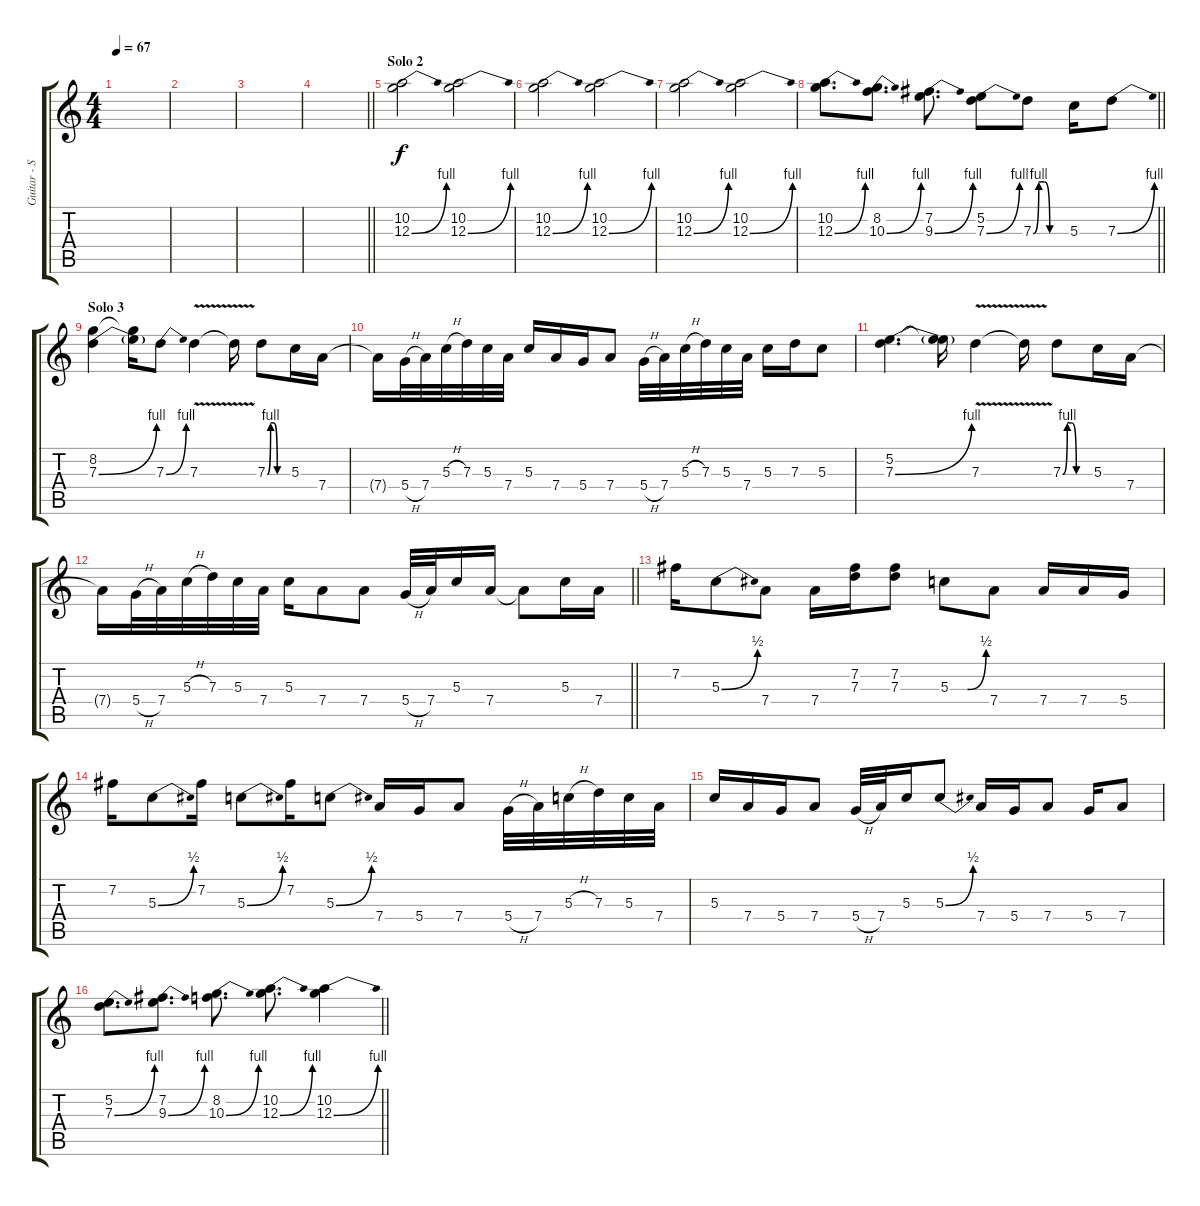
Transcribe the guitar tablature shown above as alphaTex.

\track ("Guitar - Solos" "Guitar - S") {instrument overdrivenguitar}
\staff {score tabs}
\tuning (E4 B3 G3 D3 A2 E2) {hide}
\ts (4 4)
\tempo 67
\clef g2
\ks c
|
|
|
\barLineRight lightlight
|
\section ("" "Solo 2")
(10.2 12.3{be (bend 0 0 60 4)}).2 (10.2 12.3{be (bend 0 0 60 4)}).2 |
(10.2 12.3{be (bend 0 0 60 4)}).2 (10.2 12.3{be (bend 0 0 60 4)}).2 |
(10.2 12.3{be (bend 0 0 60 4)}).2 (10.2 12.3{be (bend 0 0 60 4)}).2 |
\barLineRight lightlight
(10.2 12.3{be (bend 0 0 60 4)}).8{d} (8.2 10.3{be (bend 0 0 60 4)}).8{d} (7.2 9.3{be (bend 0 0 60 4)}).8{d} (5.2 7.3{be (bend 0 0 60 4)}).8 7.3{be (custom 0 0 10 4 20 4 30 0 60 0)}.8 5.3.16 7.3{be (bend 0 0 60 4)}.8 |
\section ("" "Solo 3")
(8.2 7.3{be (bend 0 0 60 4)}).4 (8.2{t} 7.3{t}).16 7.3{be (bend 0 0 60 4)}.8 7.3{v}.4 7.3{t}.16 7.3{be (custom 0 0 10 4 20 4 30 0 60 0)}.8 5.3.16 7.4.16 |
7.4{t}.16 5.4{h}.32 7.4.32 5.3{h}.32 7.3.32 5.3.32 7.4.32 5.3.16 7.4.16 5.4.16 7.4.8 5.4{h}.32 7.4.32 5.3{h}.32 7.3.32 5.3.32 7.4.32 5.3.16 7.3.16 5.3.8 |
(5.2 7.3{be (bend 0 0 60 4)}).4{d} (5.2{t} 7.3{t}).16 7.3{v}.4 7.3{t}.16 7.3{be (custom 0 0 10 4 20 4 30 0 60 0)}.8 5.3.16 7.4.16 |
\barLineRight lightlight
7.4{t}.16 5.4{h}.32 7.4.32 5.3{h}.32 7.3.32 5.3.32 7.4.32 5.3.16 7.4.8 7.4.8 5.4{h}.32 7.4.32 5.3.16 7.4.16 7.4{t}.8 5.3.16 7.4.16 |
7.2.16 5.3{be (bend 0 0 60 2)}.8 7.4.8 7.4.16 (7.2 7.3).16 (7.2 7.3).8 5.3{be (custom 0 0 13 0 15 0 29 0 60 2)}.8 7.4.8 7.4.16 7.4.16 5.4.16 |
7.2.16 5.3{be (bend 0 0 60 2)}.8 7.2.16 5.3{be (bend 0 0 60 2)}.8 7.2.16 5.3{be (bend 0 0 60 2)}.8 7.4.16 5.4.16 7.4.8 5.4{h}.32 7.4.32 5.3{h}.32 7.3.32 5.3.32 7.4.32 |
5.3.16 7.4.16 5.4.16 7.4.8 5.4{h}.32 7.4.32 5.3.16 5.3{be (bend 0 0 60 2)}.8 7.4.16 5.4.16 7.4.8 5.4.16 7.4.8 |
\barLineRight lightlight
(5.2 7.3{be (bend 0 0 60 4)}).8{d} (7.2 9.3{be (bend 0 0 60 4)}).8{d} (8.2 10.3{be (bend 0 0 60 4)}).8{d} (10.2 12.3{be (bend 0 0 60 4)}).8{d} (10.2 12.3{be (bend 0 0 60 4)}).4
